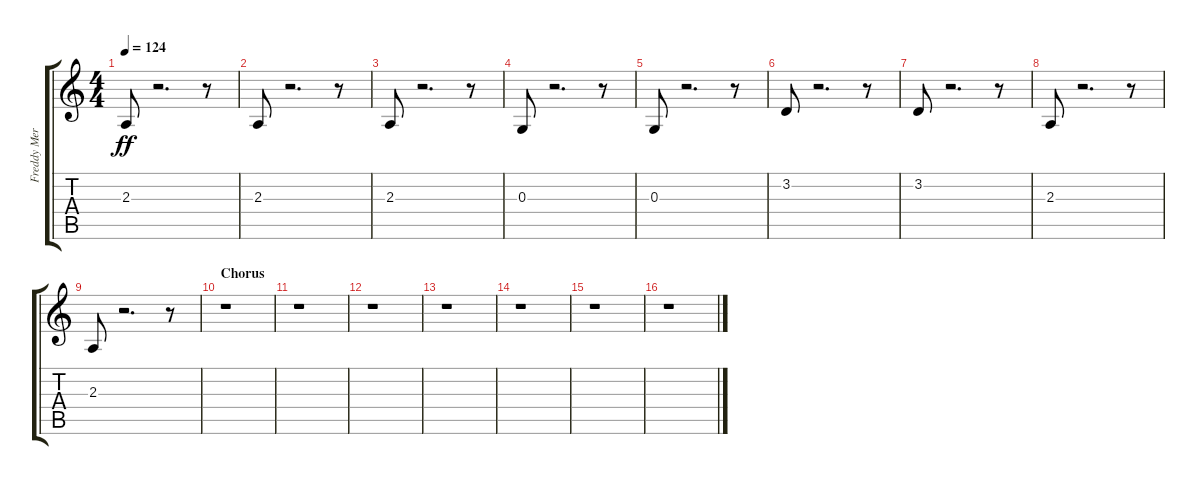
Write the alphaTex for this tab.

\track ("Freddy Mercury / Synths." "Freddy Mer") {instrument lead3calliope}
\staff {score tabs}
\tuning (E4 B3 G3 D3 A2 E2) {hide}
\ts (4 4)
\tempo 124
\clef g2
\ks c
2.3.8{dy ff} r.2{d} r.8 |
2.3.8 r.2{d} r.8 |
2.3.8 r.2{d} r.8 |
0.3.8 r.2{d} r.8 |
0.3.8 r.2{d} r.8 |
3.2.8 r.2{d} r.8 |
3.2.8 r.2{d} r.8 |
2.3.8 r.2{d} r.8 |
2.3.8 r.2{d} r.8 |
\section ("" "Chorus")
r.1 |
r.1 |
r.1 |
r.1 |
r.1 |
r.1 |
r.1
